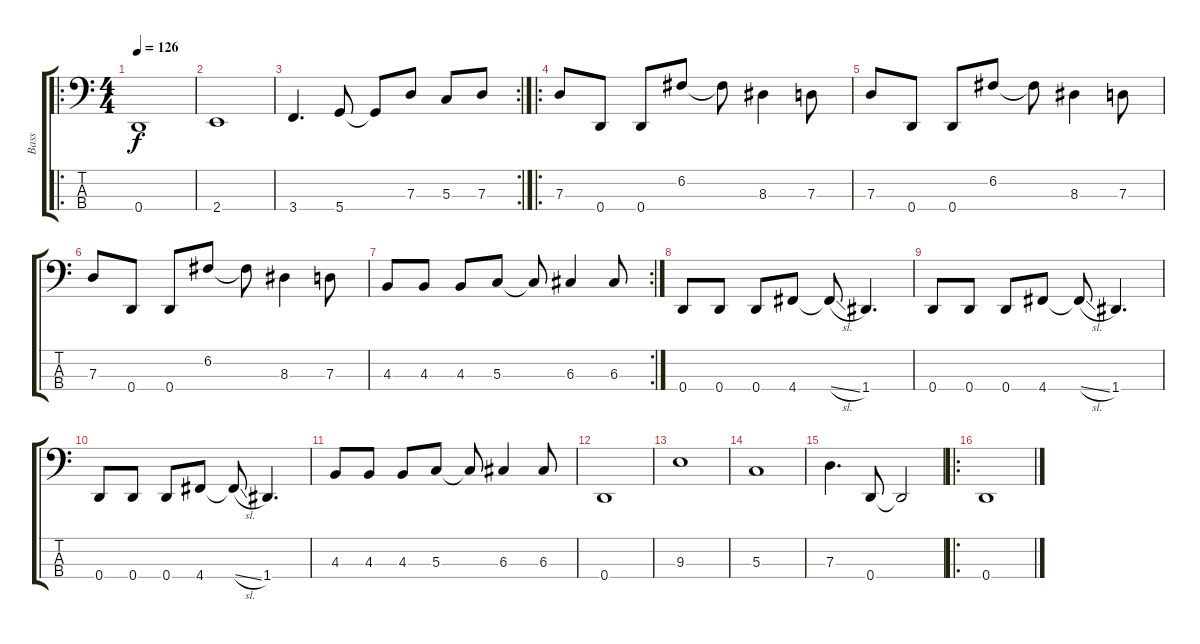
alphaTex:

\track ("Bass" "Bass") {instrument electricbassfinger}
\staff {score tabs}
\tuning (F2 C2 G1 D1) {hide}
\ro
\ts (4 4)
\tempo 126
\clef f4
\ks c
0.4.1{dy f} |
2.4.1 |
\rc 2
3.4.4{d} 5.4.8 5.4{t}.8 7.3.8 5.3.8 7.3.8 |
\ro
7.3.8 0.4.8 0.4.8 6.2.8 6.2{t}.8 8.3.4 7.3.8 |
7.3.8 0.4.8 0.4.8 6.2.8 6.2{t}.8 8.3.4 7.3.8 |
7.3.8 0.4.8 0.4.8 6.2.8 6.2{t}.8 8.3.4 7.3.8 |
\rc 2
4.3.8 4.3.8 4.3.8 5.3.8 5.3{t}.8 6.3.4 6.3.8 |
0.4.8 0.4.8 0.4.8 4.4.8 4.4{sl t}.8 1.4.4{d} |
0.4.8 0.4.8 0.4.8 4.4.8 4.4{sl t}.8 1.4.4{d} |
0.4.8 0.4.8 0.4.8 4.4.8 4.4{sl t}.8 1.4.4{d} |
4.3.8 4.3.8 4.3.8 5.3.8 5.3{t}.8 6.3.4 6.3.8 |
0.4.1 |
9.3.1 |
5.3.1 |
7.3.4{d} 0.4.8 0.4{t}.2 |
\ro
0.4.1
